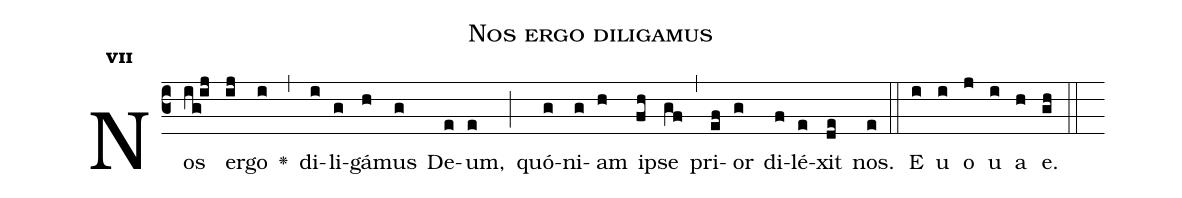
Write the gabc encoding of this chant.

name:Nos ergo diligamus;
office-part:Antiphona;
mode:7;
%%
initial-style: 1;
name: Nos ergo diligamus
book: Antiphonae & Responsoria/Tomus II, p. 60;
occasion: Hebdomada III Quadragesimae Feria VI;
office-part: Vesperae Ant E;
user-notes: ;
commentary: ;
annotation: 7g;
centering-scheme: english;
fontsize: 12;
font: OFLSortsMillGoudy;
height: 11;
width: 4.5;
%%
(c3)Nos(ig/[-0.3]ij) er(ij)go(i) <v>\greheightstar</v>(,) di(i)li(g)gá(h)mus(g) De(e)um,(e) (;) quó(g)ni(g)am(h) i(fh)pse(gf) (,) pri(ef)or(g) di(f)lé(e)xit(de) nos.(e) (::)
E(i) u(i) o(j) u(i) a(h) e.(gh) (::)
